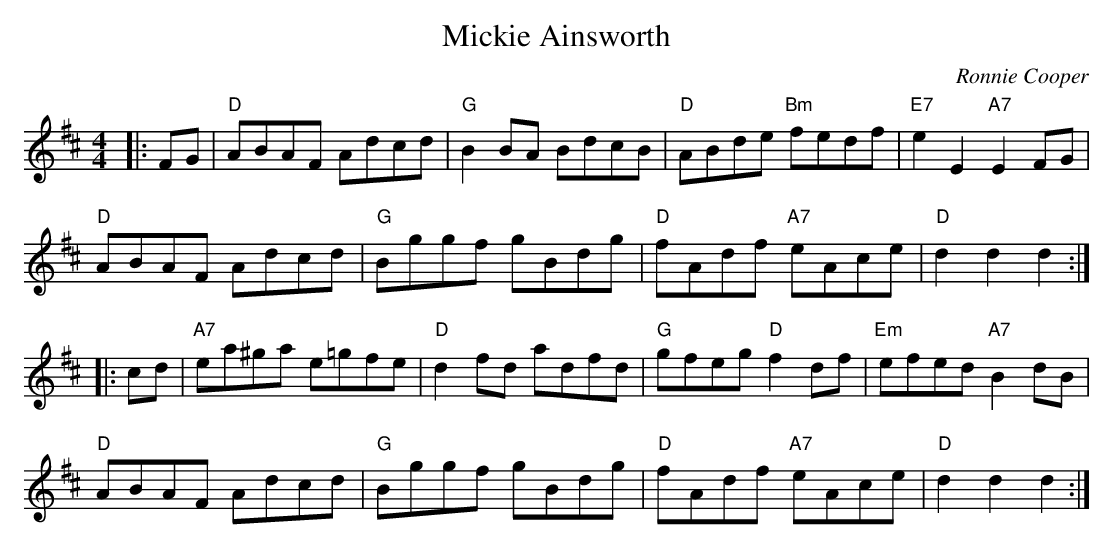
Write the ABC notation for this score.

X:1
T:Mickie Ainsworth
C:Ronnie Cooper
M:4/4
L:1/8
K:D
|:FG |\
"D" ABAF Adcd | "G" B2BA BdcB | "D" ABde "Bm" fedf | "E7" e2E2 "A7" E2 FG  |!
"D" ABAF Adcd | "G" Bggf gBdg | "D" fAdf "A7" eAce | "D"  d2d2      d2:|!
|: cd |\
"A7" ea^ga e=gfe | "D" d2fd adfd | "G" gfeg "D"  f2df | "Em" efed "A7" B2dB |!
"D"  ABAF  Adcd  | "G" Bggf gBdg | "D" fAdf "A7" eAce | "D"  d2d2d2  :|
